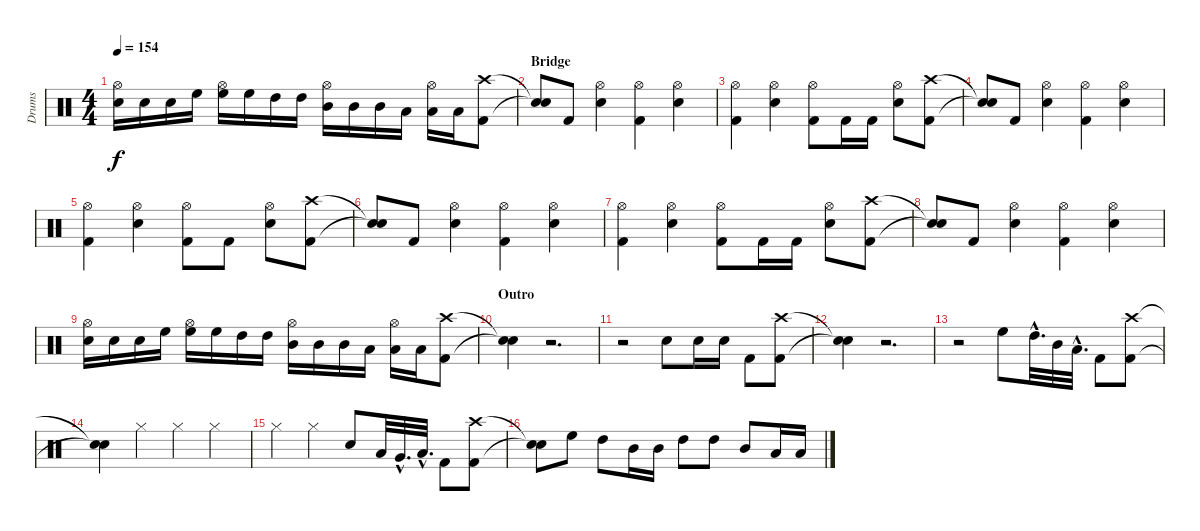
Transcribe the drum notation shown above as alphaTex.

\track ("Drums" "Drums") {instrument percussion}
\staff {score}
\articulation defaults
\ts (4 4)
\tempo 154
\clef neutral
\ks c
("Snare (hit) 2" "Hi-Hat (open)").16{dy f} "Snare (hit) 2".16 "Snare (hit) 2".16 "High Floor Tom (hit)".16 ("Hi-Hat (open)" "High Floor Tom (hit)").16 "High Floor Tom (hit)".16 "High Tom (hit)".16 "High Tom (hit)".16 ("Hi-Hat (open)" "Mid Tom (hit)").16 "Mid Tom (hit)".16 "Mid Tom (hit)".16 "Low Tom (hit)".16 ("Low Tom (hit)" "Hi-Hat (open)").16 "Low Tom (hit)".16 ("Kick (hit) 2" "Crash high (hit)").8 |
\section ("" "Bridge")
("Snare (hit)"{t} "Snare (hit)"{t}).8 "Kick (hit) 2".8 ("Snare (hit) 2" "Hi-Hat (open)").4 ("Kick (hit) 2" "Hi-Hat (open)").4 ("Snare (hit) 2" "Hi-Hat (open)").4 |
("Kick (hit) 2" "Hi-Hat (open)").4 ("Snare (hit) 2" "Hi-Hat (open)").4 ("Kick (hit) 2" "Hi-Hat (open)").8 "Kick (hit) 2".16 "Kick (hit) 2".16 ("Snare (hit) 2" "Hi-Hat (open)").8 ("Kick (hit) 2" "Crash high (hit)").8 |
("Snare (hit)"{t} "Snare (hit)"{t}).8 "Kick (hit) 2".8 ("Snare (hit) 2" "Hi-Hat (open)").4 ("Kick (hit) 2" "Hi-Hat (open)").4 ("Snare (hit) 2" "Hi-Hat (open)").4 |
("Kick (hit) 2" "Hi-Hat (open)").4 ("Snare (hit) 2" "Hi-Hat (open)").4 ("Kick (hit) 2" "Hi-Hat (open)").8 "Kick (hit) 2".8 ("Snare (hit) 2" "Hi-Hat (open)").8 ("Kick (hit) 2" "Crash high (hit)").8 |
("Snare (hit)"{t} "Snare (hit)"{t}).8 "Kick (hit) 2".8 ("Snare (hit) 2" "Hi-Hat (open)").4 ("Kick (hit) 2" "Hi-Hat (open)").4 ("Snare (hit) 2" "Hi-Hat (open)").4 |
("Kick (hit) 2" "Hi-Hat (open)").4 ("Snare (hit) 2" "Hi-Hat (open)").4 ("Kick (hit) 2" "Hi-Hat (open)").8 "Kick (hit) 2".16 "Kick (hit) 2".16 ("Snare (hit) 2" "Hi-Hat (open)").8 ("Kick (hit) 2" "Crash high (hit)").8 |
("Snare (hit)"{t} "Snare (hit)"{t}).8 "Kick (hit) 2".8 ("Snare (hit) 2" "Hi-Hat (open)").4 ("Kick (hit) 2" "Hi-Hat (open)").4 ("Snare (hit) 2" "Hi-Hat (open)").4 |
("Snare (hit) 2" "Hi-Hat (open)").16 "Snare (hit) 2".16 "Snare (hit) 2".16 "High Floor Tom (hit)".16 ("Hi-Hat (open)" "High Floor Tom (hit)").16 "High Floor Tom (hit)".16 "High Tom (hit)".16 "High Tom (hit)".16 ("Hi-Hat (open)" "Mid Tom (hit)").16 "Mid Tom (hit)".16 "Mid Tom (hit)".16 "Low Tom (hit)".16 ("Low Tom (hit)" "Hi-Hat (open)").16 "Low Tom (hit)".16 ("Kick (hit) 2" "Crash high (hit)").8 |
\section ("" "Outro")
("Snare (hit)"{t} "Snare (hit)"{t}).4 r.2{d} |
r.2 "Snare (hit) 2".8 "Snare (hit) 2".16 "Snare (hit) 2".16 "Kick (hit) 2".8 ("Kick (hit) 2" "Crash high (hit)").8 |
("Snare (hit)"{t} "Snare (hit)"{t}).4 r.2{d} |
r.2 "High Floor Tom (hit)".8 "High Tom (hit)"{hac}.32{d} "Mid Tom (hit)".32 "Low Tom (hit)"{hac}.32{d} "Kick (hit) 2".8 ("Kick (hit) 2" "Crash high (hit)").8 |
("Snare (hit)"{t} "Snare (hit)"{t}).4 "Hi-Hat (closed)".4 "Hi-Hat (closed)".4 "Hi-Hat (closed)".4 |
"Hi-Hat (closed)".4 "Hi-Hat (closed)".4 "Snare (hit) 2".8 "Low Tom (hit)".32 "Very Low Tom (hit)"{hac}.32{d} "Low Floor Tom (hit)"{hac}.32{d} "Kick (hit) 2".8 ("Kick (hit) 2" "Crash high (hit)").8 |
("Snare (hit)"{t} "Snare (hit)"{t}).8 "High Floor Tom (hit)".8 "High Tom (hit)".8 "Mid Tom (hit)".16 "Mid Tom (hit)".16 "High Tom (hit)".8 "High Tom (hit)".8 "Mid Tom (hit)".8 "Low Tom (hit)".16 "Low Tom (hit)".16
